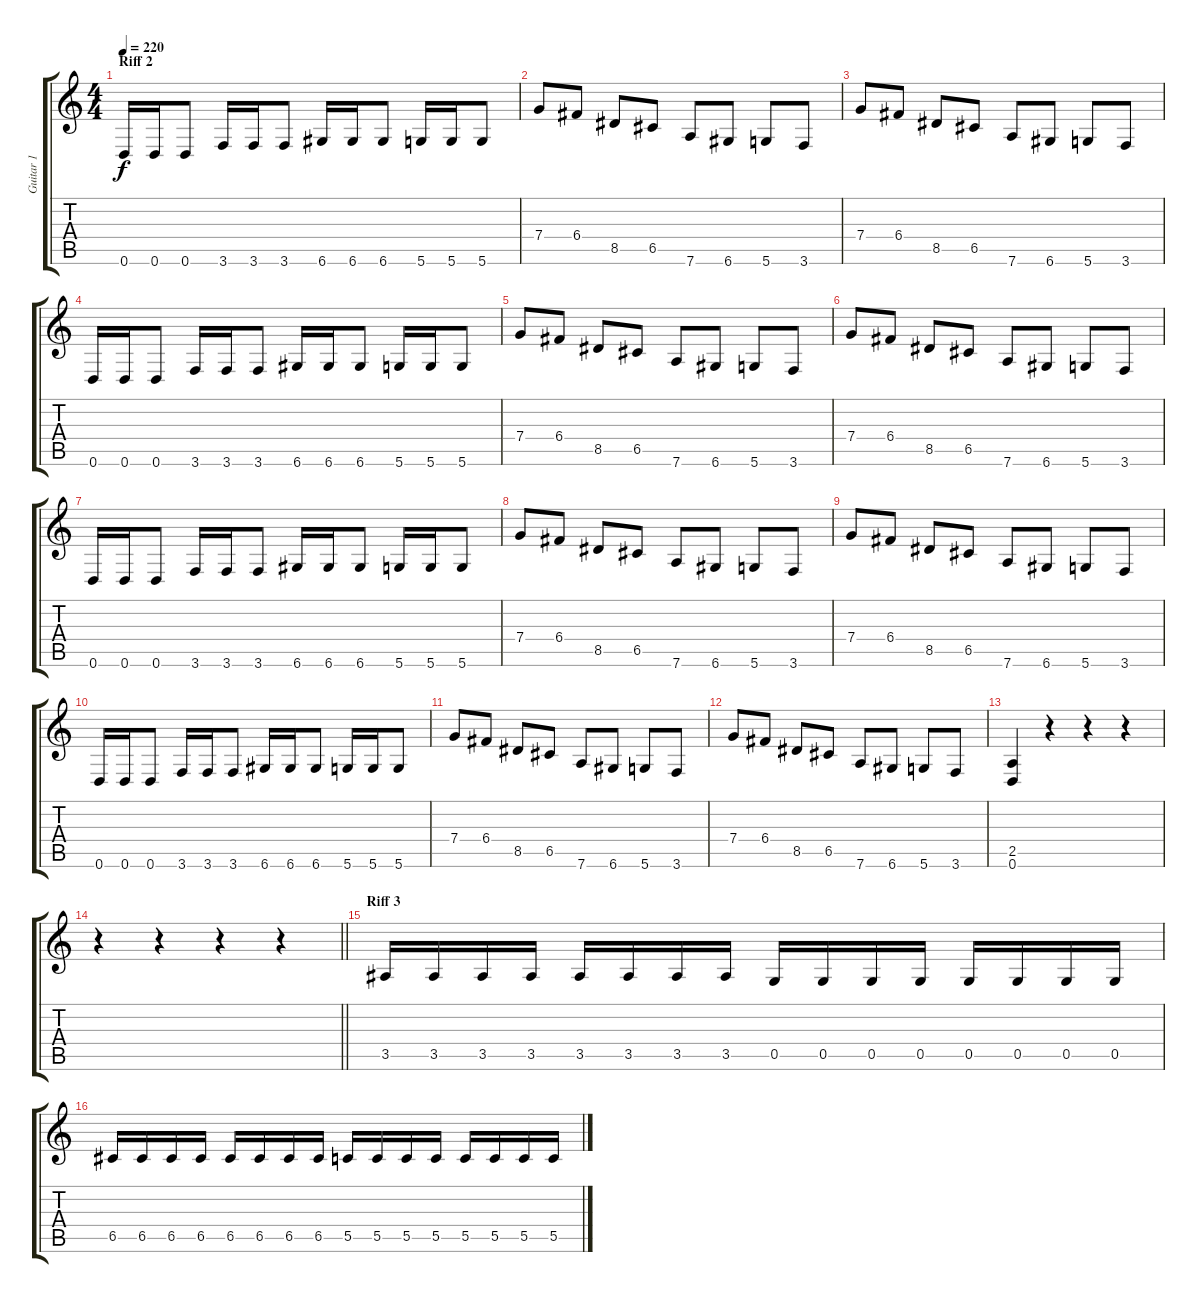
\track ("Guitar 1" "Guitar 1") {instrument distortionguitar}
\staff {score tabs}
\tuning (D4 A3 F3 C3 G2 D2) {hide}
\ts (4 4)
\section ("" "Riff 2")
\tempo 220
\clef g2
\ks c
0.6.16{dy f} 0.6.16 0.6.8 3.6.16 3.6.16 3.6.8 6.6.16 6.6.16 6.6.8 5.6.16 5.6.16 5.6.8 |
7.4.8 6.4.8 8.5.8 6.5.8 7.6.8 6.6.8 5.6.8 3.6.8 |
7.4.8 6.4.8 8.5.8 6.5.8 7.6.8 6.6.8 5.6.8 3.6.8 |
0.6.16 0.6.16 0.6.8 3.6.16 3.6.16 3.6.8 6.6.16 6.6.16 6.6.8 5.6.16 5.6.16 5.6.8 |
7.4.8 6.4.8 8.5.8 6.5.8 7.6.8 6.6.8 5.6.8 3.6.8 |
7.4.8 6.4.8 8.5.8 6.5.8 7.6.8 6.6.8 5.6.8 3.6.8 |
0.6.16 0.6.16 0.6.8 3.6.16 3.6.16 3.6.8 6.6.16 6.6.16 6.6.8 5.6.16 5.6.16 5.6.8 |
7.4.8 6.4.8 8.5.8 6.5.8 7.6.8 6.6.8 5.6.8 3.6.8 |
7.4.8 6.4.8 8.5.8 6.5.8 7.6.8 6.6.8 5.6.8 3.6.8 |
0.6.16 0.6.16 0.6.8 3.6.16 3.6.16 3.6.8 6.6.16 6.6.16 6.6.8 5.6.16 5.6.16 5.6.8 |
7.4.8 6.4.8 8.5.8 6.5.8 7.6.8 6.6.8 5.6.8 3.6.8 |
7.4.8 6.4.8 8.5.8 6.5.8 7.6.8 6.6.8 5.6.8 3.6.8 |
(2.5 0.6).4 r.4 r.4 r.4 |
\barLineRight lightlight
r.4 r.4 r.4 r.4 |
\section ("" "Riff 3")
3.5.16 3.5.16 3.5.16 3.5.16 3.5.16 3.5.16 3.5.16 3.5.16 0.5.16 0.5.16 0.5.16 0.5.16 0.5.16 0.5.16 0.5.16 0.5.16 |
6.5.16 6.5.16 6.5.16 6.5.16 6.5.16 6.5.16 6.5.16 6.5.16 5.5.16 5.5.16 5.5.16 5.5.16 5.5.16 5.5.16 5.5.16 5.5.16
